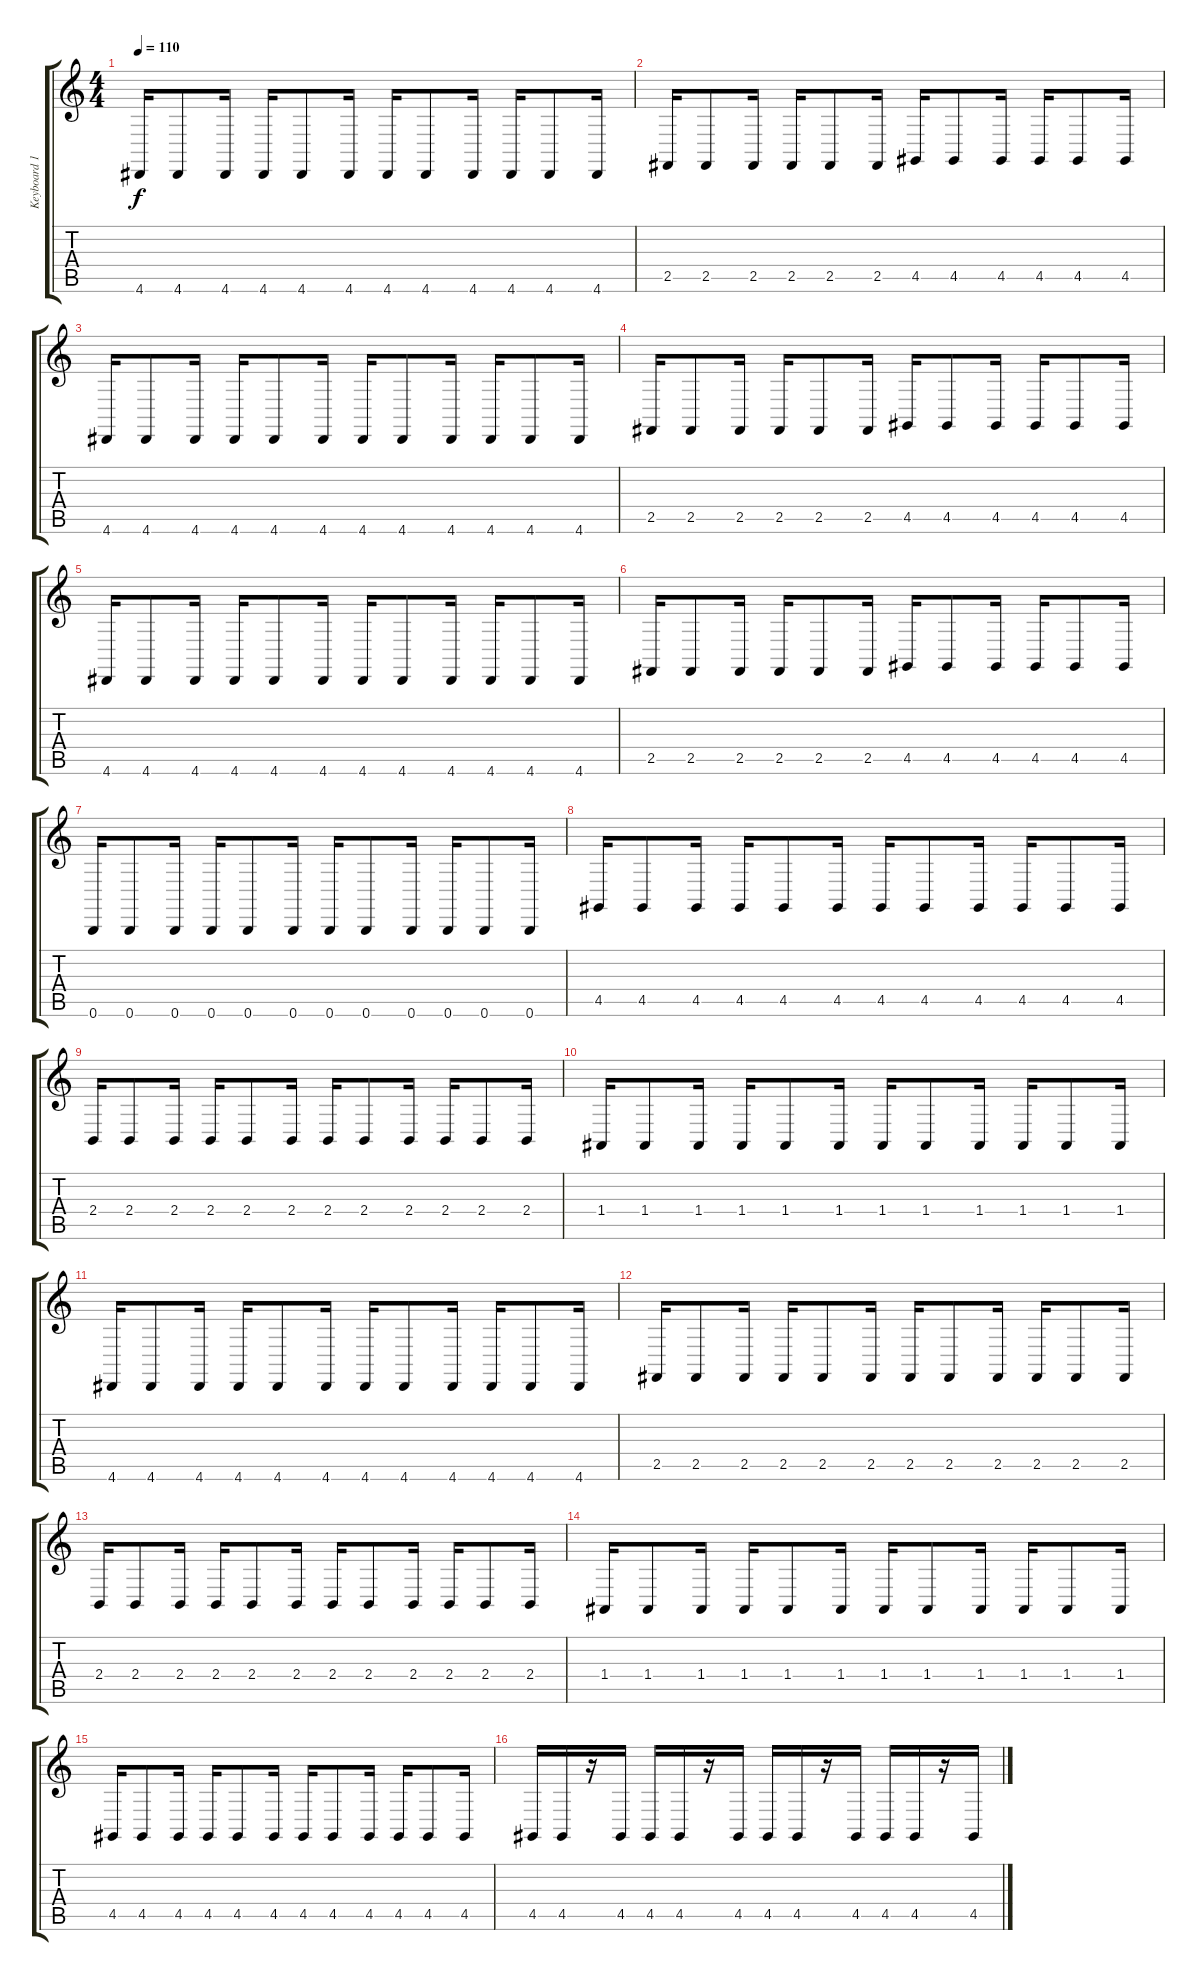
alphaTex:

\track ("Keyboard 1" "Keyboard 1") {instrument lead1square}
\staff {score tabs}
\tuning (B3 Gb3 D3 A2 E2 B1) {hide}
\ts (4 4)
\tempo 110
\clef g2
\ks c
4.6.16{dy f} 4.6.8 4.6.16 4.6.16 4.6.8 4.6.16 4.6.16 4.6.8 4.6.16 4.6.16 4.6.8 4.6.16 |
2.5.16 2.5.8 2.5.16 2.5.16 2.5.8 2.5.16 4.5.16 4.5.8 4.5.16 4.5.16 4.5.8 4.5.16 |
4.6.16 4.6.8 4.6.16 4.6.16 4.6.8 4.6.16 4.6.16 4.6.8 4.6.16 4.6.16 4.6.8 4.6.16 |
2.5.16 2.5.8 2.5.16 2.5.16 2.5.8 2.5.16 4.5.16 4.5.8 4.5.16 4.5.16 4.5.8 4.5.16 |
4.6.16 4.6.8 4.6.16 4.6.16 4.6.8 4.6.16 4.6.16 4.6.8 4.6.16 4.6.16 4.6.8 4.6.16 |
2.5.16 2.5.8 2.5.16 2.5.16 2.5.8 2.5.16 4.5.16 4.5.8 4.5.16 4.5.16 4.5.8 4.5.16 |
0.6.16 0.6.8 0.6.16 0.6.16 0.6.8 0.6.16 0.6.16 0.6.8 0.6.16 0.6.16 0.6.8 0.6.16 |
4.5.16 4.5.8 4.5.16 4.5.16 4.5.8 4.5.16 4.5.16 4.5.8 4.5.16 4.5.16 4.5.8 4.5.16 |
2.4.16 2.4.8 2.4.16 2.4.16 2.4.8 2.4.16 2.4.16 2.4.8 2.4.16 2.4.16 2.4.8 2.4.16 |
1.4.16 1.4.8 1.4.16 1.4.16 1.4.8 1.4.16 1.4.16 1.4.8 1.4.16 1.4.16 1.4.8 1.4.16 |
4.6.16 4.6.8 4.6.16 4.6.16 4.6.8 4.6.16 4.6.16 4.6.8 4.6.16 4.6.16 4.6.8 4.6.16 |
2.5.16 2.5.8 2.5.16 2.5.16 2.5.8 2.5.16 2.5.16 2.5.8 2.5.16 2.5.16 2.5.8 2.5.16 |
2.4.16 2.4.8 2.4.16 2.4.16 2.4.8 2.4.16 2.4.16 2.4.8 2.4.16 2.4.16 2.4.8 2.4.16 |
1.4.16 1.4.8 1.4.16 1.4.16 1.4.8 1.4.16 1.4.16 1.4.8 1.4.16 1.4.16 1.4.8 1.4.16 |
4.5.16 4.5.8 4.5.16 4.5.16 4.5.8 4.5.16 4.5.16 4.5.8 4.5.16 4.5.16 4.5.8 4.5.16 |
4.5.16{volume 7 instrument lead5charang} 4.5.16 r.16 4.5.16 4.5.16 4.5.16 r.16 4.5.16 4.5.16 4.5.16 r.16 4.5.16 4.5.16 4.5.16 r.16 4.5.16
